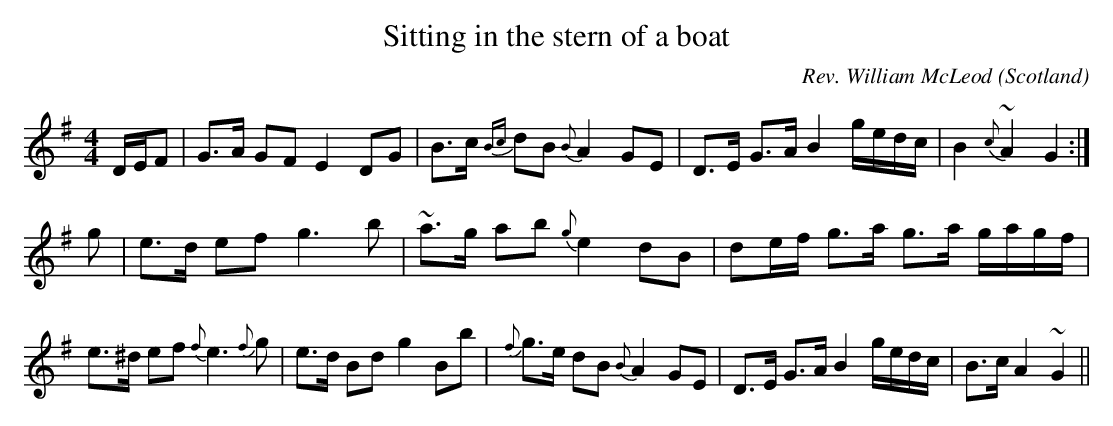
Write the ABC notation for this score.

X:1
T:Sitting in the stern of a boat
O:Scotland
M:4/4
C:Rev. William McLeod
K:G
D/E/F |\
G>A GF E2 DG | B>c {Bc}dB {B}A2 GE|\
D>E G>A B2 g/e/d/c/ | B2 {c}~A2 G2 :|*
g |\
e>d ef g3b | ~a>g ab {g}e2 dB |\
de/f/ g>a g>a g/a/g/f/ | e>^d ef {f}e3 {f}g |\
e>d Bd g2 Bb | {f}g>e dB  {B}A2 GE |\
D>E G>A B2 g/e/d/c/ | B>c A2 ~G2 ||**
